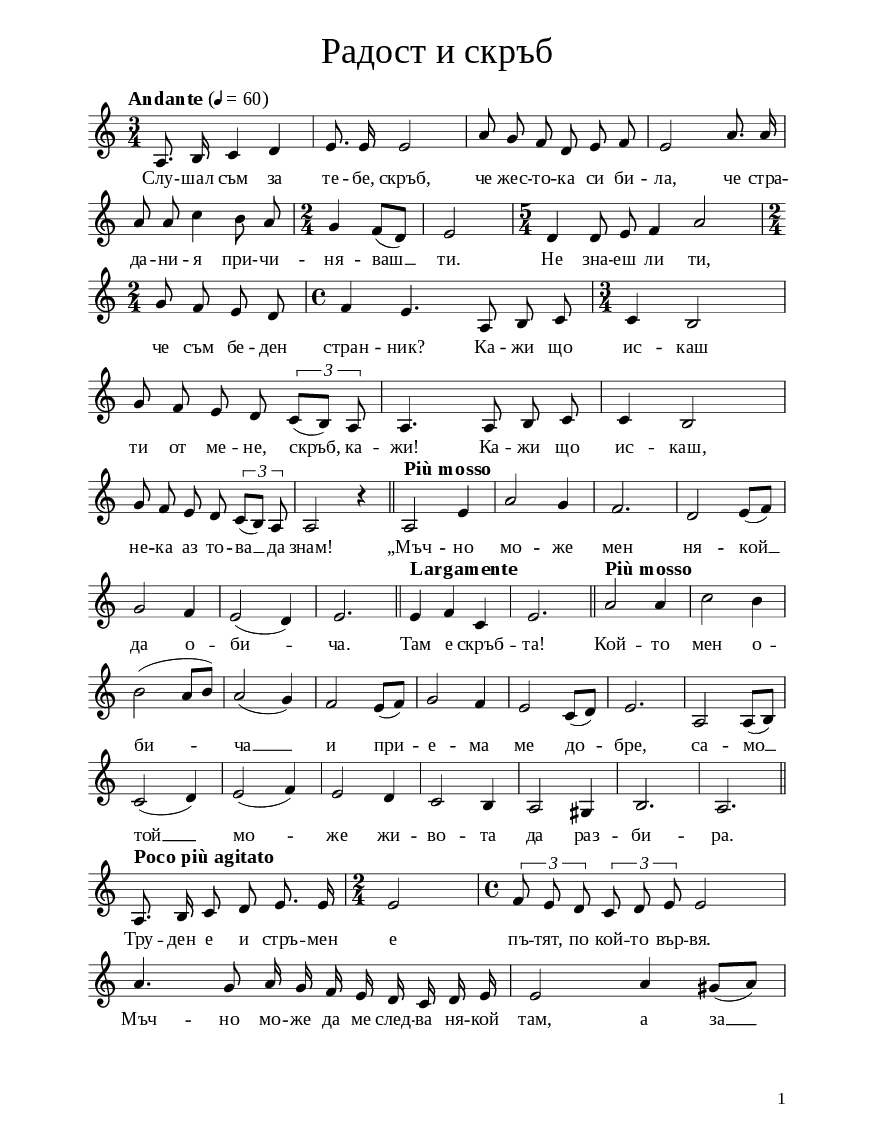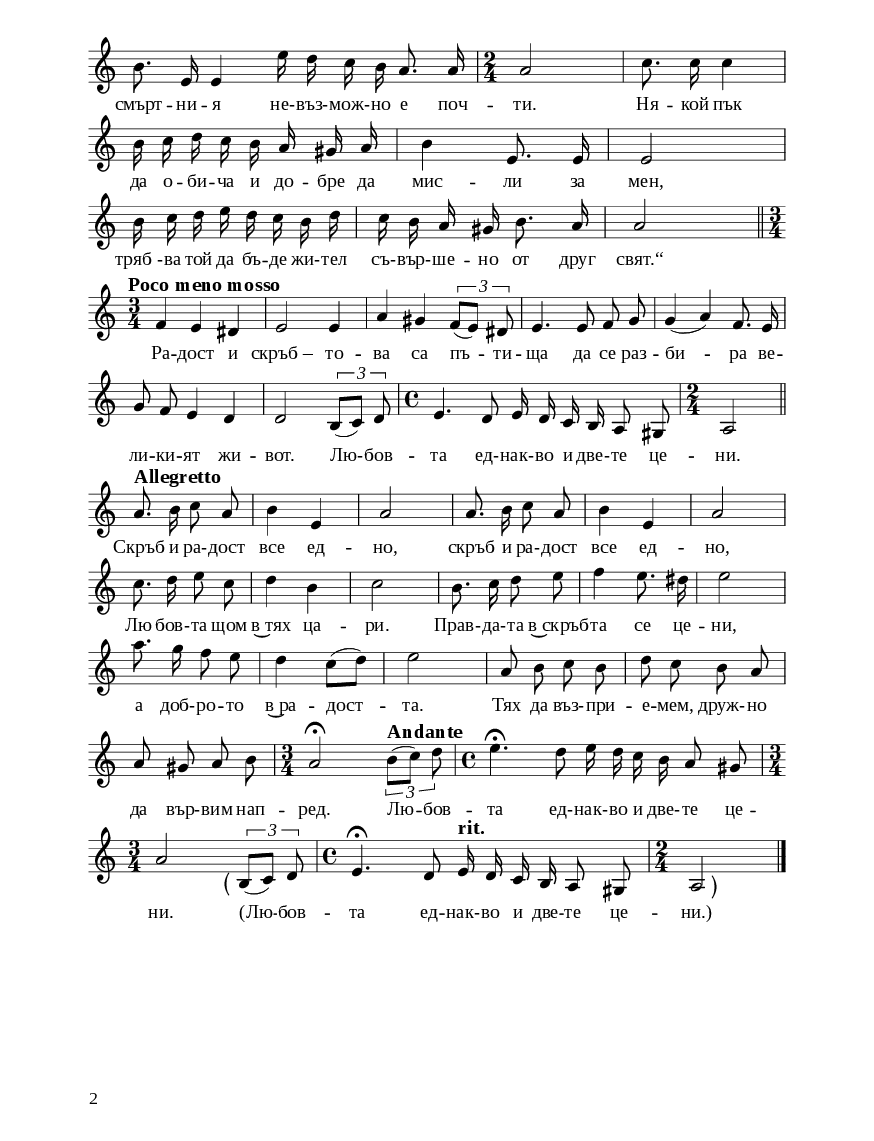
\version "2.24.3"

\include "include/globals.ily"

startParenthesis = {
  \once \override Parentheses.stencils = #(lambda (grob)
                                            (let ((par-list (parentheses-interface::calc-parenthesis-stencils grob)))
                                              (list (car par-list) point-stencil )))
}

endParenthesis = {
  \once \override Parentheses.stencils = #(lambda (grob)
                                            (let ((par-list (parentheses-interface::calc-parenthesis-stencils grob)))
                                              (list point-stencil (cadr par-list))))
}

\bookpart {
  \label #'ref122
  \tocItem \markup "Радост и скръб"
  \paper {
    print-all-headers = ##t
    print-page-number = ##t
    print-first-page-number = ##t

    % put page numbers on the bottom
    oddHeaderMarkup = \markup ""
    evenHeaderMarkup = \markup ""
    oddFooterMarkup = \markup
    \fill-line {
      ""
      \if \should-print-page-number \fromproperty #'page:page-number-string
    }
    evenFooterMarkup = \markup
    \fill-line {
      \if \should-print-page-number \fromproperty #'page:page-number-string
      ""
    }

    left-margin = 1.5\cm
    right-margin = 1.5\cm
    top-margin = 1.6\cm
    bottom-margin = 1.2\cm
    ragged-bottom = ##t % do not spread the staves to fill the whole vertical space

    % change distance between staves
    system-system-spacing =
    #'((basic-distance . 10)
       (minimum-distance . 6)
       (padding . 1)
       (stretchability . 12))
  }
  \score {
    \layout {
      indent = 0.0\cm % remove first line indentation
      ragged-last = ##f % do spread last line to fill the whole space
      \override Staff.BarLine.thick-thickness = #4 %make the end and repeat bars thiner
      \override Score.VoltaBracket.font-size = #-1.7 % make the repeat number fontsize smaller


      \context {
        \Score
        \omit BarNumber %remove bar numbers
        
        
        \override MetronomeMark.font-size = #1.5 % increase the tempo fontsize
        \override TupletNumber.font-size = #0.4 % increase the triol number

      } % context

      \context {
        % change staff size
        \Staff
        
        
        \override StaffSymbol.thickness = #0.5
        \override BarLine.hair-thickness = #1
        %\override StaffSymbol.ledger-line-thickness = #'(0 . 0)
      }

      \context {
        % adjust space between staff and lyrics and between the two lyric lines
        \Lyrics
        \override VerticalAxisGroup.nonstaff-relatedstaff-spacing = #'((padding . 1))
        includeGraceNotes = ##t
      }
    } % layout

    \new Staff \relative c' {
      \clef treble
      \key a \minor
      \time 3/4
      \tempoFunc "Andante" 4 "60"
      \autoBeamOff
      a8.  b16  c4  d4 | % 2
      e8.  e16  e2 | % 3
      a8  g8  f8  d8  e8
      f8 |  % 4
      e2  a8.  a16  | \break % 5
      a8  a8  c4  b8  a8 | % 6
      \time 2/4  | % 6
      g4  f8 [(  d8 )] | % 7
      e2 | % 8
      \time 5/4  | % 8
      d4  d8  e8  f4  a2 | \break % 9
      \time 2/4  | % 9
      g8  f8  e8  d8   | \time 4/4 f4
      e4.  a,8  b8  c8 | % 11
      \time 3/4 c4  b2  | \break % 12
      g'8  f8  e8  d8
      \tuplet 3/2 { c8 ( [  b8 )]  a8  }
      |  % 13
      a4.  a8  b8  c8 | % 14
      c4  b2  \break | % 15
      g'8  f8  e8  d8
      \tuplet 3/2 { c8 ( [  b8] ) a8 }
      | % 16
      a2 r4 \bar "||" % 17
      \tempo"Più mosso" a2 e'4 | % 18
      a2  g4 | % 19
      f2. |
      d2  e8 ( [  f8 ) ] | \break % 21
      g2  f4 |  % 22
      e2 (  d4 ) | % 23
      e2. \bar "||" |
      \tempo"Largamente" e4 f4  c4  | % 25
      e2. \bar "||"
      \tempo "Più mosso" a2 a4 | % 27
      c2  b4  | \break % 28
      b2 (  a8 [  b8 ) ] | % 29
      a2 (  g4 ) |
      f2  e8 ( [  f8 ) ] | % 31
      g2  f4 | % 32
      e2  c8 ( [  d8 ) ] | % 33
      e2. | % 34
      a,2  a8 ( [  b8 ) ] \break | % 35
      c2 (  d4 ) | % 36
      e2 (  f4 ) | % 37
      e2  d4 | % 38
      c2  b4 | % 39
      a2  gis4 |
      b2. | % 41
      a2. \bar "||"
      \break  | % 42
      \tempo"Poco più agitato" a8. b16
      c8  d8  e8.  e16 | % 43
      \time 2/4  | % 43
      e2 | % 44
      \time 4/4  | % 44
      \tuplet 3/2 {f8   e8  d8 }
      \tuplet 3/2 {c8  d8  e8 }
      e2  |
      a4.  g8  a16  g16  f16
      e16  d16  c16  d16  e16 | % 46
      e2  a4  gis8 ( [  a8 ) ] \break | % 47
      b8.  e,16  e4  e'16
      d16  c16  b16  a8.  a16 |  % 48
      \time 2/4  | % 48
      a2 |   % 49
      c8.  c16  c4  \break |
      b16  c16  d16  c16
      b16  a16  gis16  a16 | % 51
      b4  e,8.  e16 | % 52
      e2  | \break % 53
      b'16  c16  d16  e16
      d16  c16  b16  d16 |  % 54
      c16  b16  a16  gis16
      b8.  a16 | % 55
      a2 \break \bar "||" | % 56
      \time 3/4  | % 56
      \tempo "Poco meno mosso" f4 e4
      dis4 | % 57
      e2  e4 | % 58
      a4  gis4
      \tuplet 3/2 { f8 ( [  e8 ] )  dis8  }
      | % 59
      e4.  e8  f8  g8 |
      g4 (  a4 )  f8.  e16  | \break % 61
      g8  f8  e4  d4 | % 62
      d2
      \tuplet 3/2 { b8 ( [  c8 ) ]  d8  }
      | % 63
      \time 4/4 e4.  d8  e16  d16  c16
      b16  a8  gis8 | % 64
      \time 2/4 a2 \bar "||"  \break | % 65
      \tempo"Allegretto" a'8. b16
      c8  a8  | % 66
      b4  e,4  | % 67
      a2  | % 68
      a8.  b16  c8  a8  | % 69
      b4  e,4  |
      a2  \break  | % 71
      c8.  d16  e8  c8  | % 72
      d4  b4  | % 73
      c2  | % 74
      b8.  c16  d8  e8  | % 75
      f4  e8.  dis16  | % 76
      e2  \break  | % 77
      a8. g16 f8 e8  | % 78
      d4 c8 ( [ d8 ) ] | % 79
      e2 |
      a,8 b8 c8 b8  | % 81
      d8 c8 b8  a8  \break | % 82
      a8  gis8  a8 b8 | % 83
      \time 3/4  | % 83
      a2 ^\fermata
      \tuplet 3/2 { \tempo "Andante" b8 ( [ c8 ) ] d8  }
      \time 4/4  | % 84
      e4. \fermata
      d8 e16  d16 c16  b16
      a8 gis8 | \break % 85

      \time 3/4 a2

      \tuplet 3/2 {
        %\once \override TextScript.outside-staff-priority = ##f
        %\once \override TextScript.extra-offset = #'(-1.8 . 3.5)
        \once \override Staff.Parentheses.font-size = #+3
        \once \override Staff.Parentheses.padding = #1
        \startParenthesis
        \parenthesize b,8%-\markup \bold \fontsize #+2 {"("}
        ( [ c8 ) ] d8
      } |
      \time 4/4   % 84
      e4. \fermata
      d8 \tempo "rit." e16  d16 c16  b16
      a8 gis8 |
      \time 2/4
      %\once \override TextScript.outside-staff-priority = ##f
      %\once \override TextScript.extra-offset = #'(3 . 3.0)

      \once \override Staff.Parentheses.font-size = #+3
      \once \override Staff.Parentheses.padding = #1
      \endParenthesis \parenthesize a2%-\markup \bold \fontsize #+2 {")"}

      \bar "|."
    }

    \addlyrics {
      "Слу-" -- шал съм за те -- бе, скръб,
      че жес -- то -- ка си би -- ла, че
      стра -- да -- ни -- я "при-" -- чи -- ня
      -- ваш __  ти. Не зна -- еш ли ти,
      че съм бе -- ден стран -- ник? Ка
      -- жи що ис -- каш ти от ме -- не,
      скръб, ка -- жи! Ка -- жи що
      ис -- каш, не -- ка аз то -- ва __
      да знам! "„Мъч" -- но мо -- же
      мен ня -- кой __  да о -- би
      -- ча. Там е скръб -- та! Кой --
      то мен о -- би  --  ча __
      и при  -- е -- ма ме до  --
      бре, са -- мо __ той __ мо
      -- же жи -- во -- та да раз -- би
      -- ра. Тру -- ден е и стръ -- мен
      е пъ -- тят, по кой -- то вър --
      вя. Мъч -- но мо -- же да ме след
      -- ва ня -- кой там, а за __
      смърт -- ни -- я "не-" -- "въз-" -- "мож-" --
      но е поч -- ти. Ня -- кой пък да
      о -- би -- ча и до -- бре да мис --
      ли за мен, "тряб -" -- ва той да бъ
      -- де "жи-" -- тел "съ-" -- "вър-" -- ше -- но
      от друг "свят.“" Ра -- дост и
      "скръб –" то -- ва са пъ  -- ти --
      ща да се раз -- би -- ра ве --
      ли -- ки -- ят жи -- вот. "Лю-"  --
      бов -- та "ед-" -- "нак-" -- во и "две-" --
      те це -- ни. Скръб и "ра-" -- дост
      все ед -- но, скръб и "ра-" -- дост
      все ед -- но, Лю -- "бов-" -- та щом
      в~тях ца -- ри. "Прав-" -- "да-" -- та
      в~скръб -- та се це -- ни, а "доб-"
      -- ро -- то в~ра -- дост  -- та.
      Тях да "въз-" -- при -- е -- мем, "друж-"
      -- но да "вър-" -- вим нап -- ред. Лю
      -- бов -- та "ед-" -- "нак-" -- во и
      "две-" -- те це -- ни. (Лю
      -- бов -- та ед -- "нак-" -- во и
      две -- те це -- ни.)
    }

    \header {
      title = \titleFunc #'ref_desc_12 "Радост и скръб" "Radost i skrăb"
    }

    \midi{}

  } % score


} % bookpart
